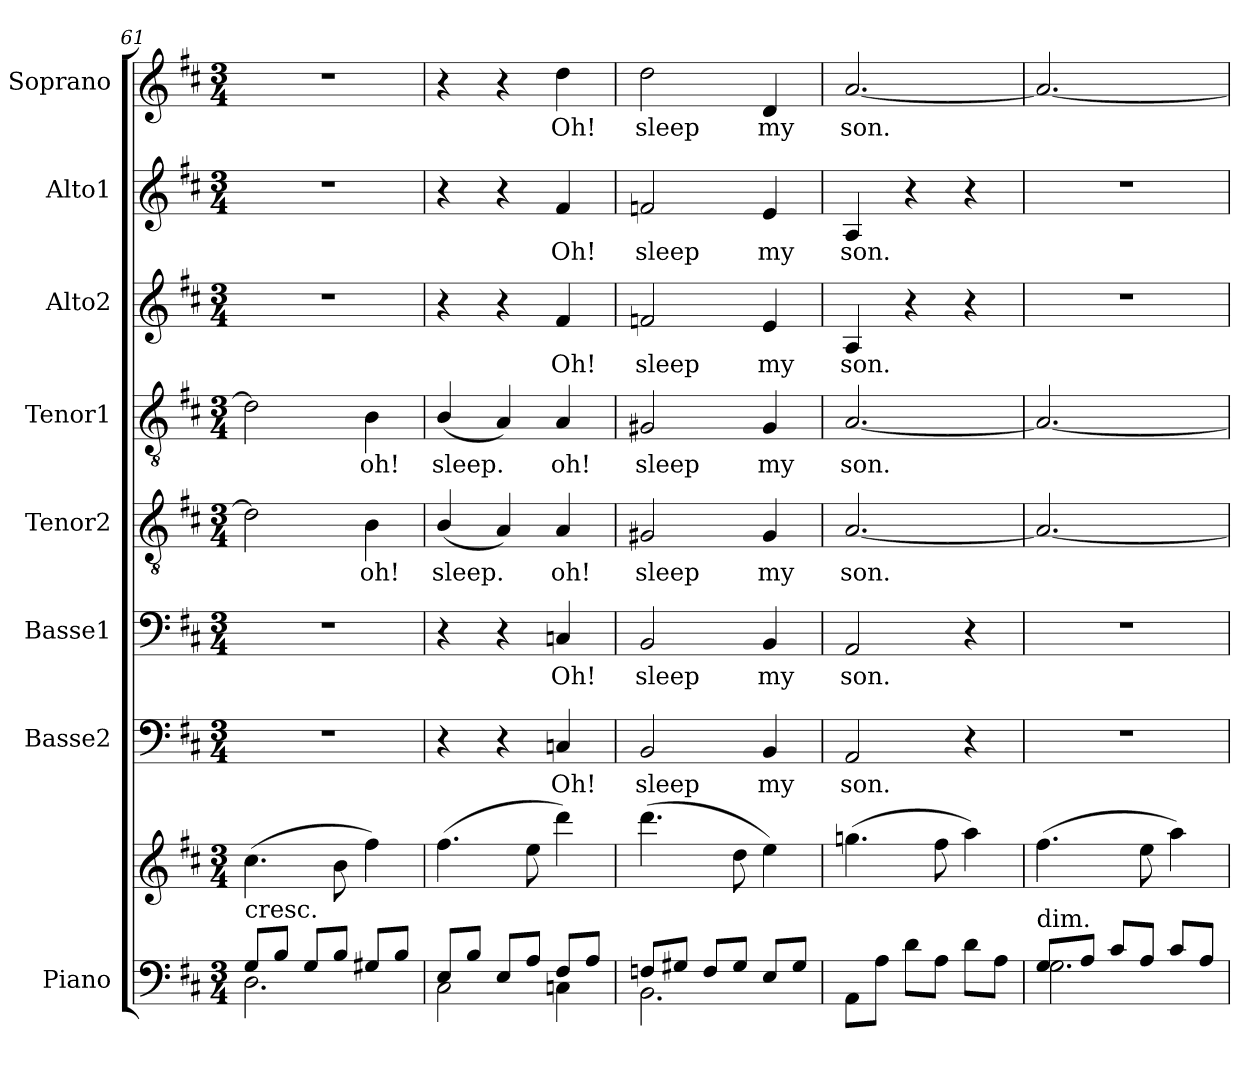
**kern	**kern	**kern	**text	**kern	**text	**kern	**text	**kern	**text	**kern	**text	**kern	**text	**kern	**text
*part8	*part8	*part7	*part7	*part6	*part6	*part5	*part5	*part4	*part4	*part3	*part3	*part2	*part2	*part1	*part1
*staff9	*staff8	*staff7	*staff7	*staff6	*staff6	*staff5	*staff5	*staff4	*staff4	*staff3	*staff3	*staff2	*staff2	*staff1	*staff1
*I"Piano	*	*I"Basse2	*	*I"Basse1	*	*I"Tenor2	*	*I"Tenor1	*	*I"Alto2	*	*I"Alto1	*	*I"Soprano	*
*I'Pno.	*	*I'B2.	*	*I'B1.	*	*I'T2.	*	*I'T1.	*	*I'A2.	*	*I'A1.	*	*I'S.	*
*clefF4	*clefG2	*clefF4	*	*clefF4	*	*clefGv2	*	*clefGv2	*	*clefG2	*	*clefG2	*	*clefG2	*
*k[f#c#]	*k[f#c#]	*k[f#c#]	*	*k[f#c#]	*	*k[f#c#]	*	*k[f#c#]	*	*k[f#c#]	*	*k[f#c#]	*	*k[f#c#]	*
*D:	*D:	*D:	*	*D:	*	*D:	*	*D:	*	*D:	*	*D:	*	*D:	*
*M3/4	*M3/4	*M3/4	*	*M3/4	*	*M3/4	*	*M3/4	*	*M3/4	*	*M3/4	*	*M3/4	*
=61	=61	=61	=61	=61	=61	=61	=61	=61	=61	=61	=61	=61	=61	=61	=61
*^	*	*	*	*	*	*	*	*	*	*	*	*	*	*	*
!LO:TX:a:t=cresc.	!	!	!	!	!	!	!	!	!	!	!	!	!	!	!	!
8G/L	2.D\	(>4.cc#\	2.r	.	2.r	.	2d\]	.	2d\]	.	2.r	.	2.r	.	2.r	.
8B/J	.	.	.	.	.	.	.	.	.	.	.	.	.	.	.	.
8G/L	.	.	.	.	.	.	.	.	.	.	.	.	.	.	.	.
8B/J	.	8b\	.	.	.	.	.	.	.	.	.	.	.	.	.	.
!	!	!	!	!	!	!	!	!LO:LY:b	!	!LO:LY:b	!	!	!	!	!	!
8G#X/L	.	4ff#\)	.	.	.	.	4B\	oh!	4B\	oh!	.	.	.	.	.	.
8B/J	.	.	.	.	.	.	.	.	.	.	.	.	.	.	.	.
=62	=62	=62	=62	=62	=62	=62	=62	=62	=62	=62	=62	=62	=62	=62	=62	=62
!	!	!	!	!	!	!	!	!LO:LY:b	!	!LO:LY:b	!	!	!	!	!	!
8E/L	2C#\	(>4.ff#\	4r	.	4r	.	(<4B/	sleep.	(<4B/	sleep.	4r	.	4r	.	4r	.
8B/J	.	.	.	.	.	.	.	.	.	.	.	.	.	.	.	.
8E/L	.	.	4r	.	4r	.	4A/)	.	4A/)	.	4r	.	4r	.	4r	.
8A/J	.	8ee\	.	.	.	.	.	.	.	.	.	.	.	.	.	.
!	!	!	!	!LO:LY:b	!	!LO:LY:b	!	!LO:LY:b	!	!LO:LY:b	!	!LO:LY:b	!	!LO:LY:b	!	!LO:LY:b
8F#/L	4Cn\	4ddd\)	4Cn/	Oh!	4Cn/	Oh!	4A/	oh!	4A/	oh!	4f#/	Oh!	4f#/	Oh!	4dd\	Oh!
8A/J	.	.	.	.	.	.	.	.	.	.	.	.	.	.	.	.
=63	=63	=63	=63	=63	=63	=63	=63	=63	=63	=63	=63	=63	=63	=63	=63	=63
!	!	!	!	!LO:LY:b	!	!LO:LY:b	!	!LO:LY:b	!	!LO:LY:b	!	!LO:LY:b	!	!LO:LY:b	!	!LO:LY:b
8Fn/L	2.BB\	(>4.ddd\	2BB/	sleep	2BB/	sleep	2G#X/	sleep	2G#X/	sleep	2fn/	sleep	2fn/	sleep	2dd\	sleep
8G#X/J	.	.	.	.	.	.	.	.	.	.	.	.	.	.	.	.
8F/L	.	.	.	.	.	.	.	.	.	.	.	.	.	.	.	.
8G#/J	.	8dd\	.	.	.	.	.	.	.	.	.	.	.	.	.	.
!	!	!	!	!LO:LY:b	!	!LO:LY:b	!	!LO:LY:b	!	!LO:LY:b	!	!LO:LY:b	!	!LO:LY:b	!	!LO:LY:b
8E/L	.	4ee\)	4BB/	my	4BB/	my	4G#/	my	4G#/	my	4e/	my	4e/	my	4d/	my
8G#/J	.	.	.	.	.	.	.	.	.	.	.	.	.	.	.	.
*v	*v	*	*	*	*	*	*	*	*	*	*	*	*	*	*	*
=64	=64	=64	=64	=64	=64	=64	=64	=64	=64	=64	=64	=64	=64	=64	=64
!	!	!	!LO:LY:b	!	!LO:LY:b	!	!LO:LY:b	!	!LO:LY:b	!	!LO:LY:b	!	!LO:LY:b	!	!LO:LY:b
8AA\L	(>4.ggn\	2AA/	son.	2AA/	son.	[<2.A/	son.	[<2.A/	son.	4A/	son.	4A/	son.	[<2.a/	son.
8A\J	.	.	.	.	.	.	.	.	.	.	.	.	.	.	.
8d\L	.	.	.	.	.	.	.	.	.	4r	.	4r	.	.	.
8A\J	8ff#\	.	.	.	.	.	.	.	.	.	.	.	.	.	.
8d\L	4aa\)	4r	.	4r	.	.	.	.	.	4r	.	4r	.	.	.
8A\J	.	.	.	.	.	.	.	.	.	.	.	.	.	.	.
=65	=65	=65	=65	=65	=65	=65	=65	=65	=65	=65	=65	=65	=65	=65	=65
*^	*	*	*	*	*	*	*	*	*	*	*	*	*	*	*
!LO:TX:a:t=dim.	!	!	!	!	!	!	!	!	!	!	!	!	!	!	!	!
8G/L	2.G\	(>4.ff#\	2.r	.	2.r	.	2.A/_	.	2.A/_	.	2.r	.	2.r	.	2.a/_	.
8A/J	.	.	.	.	.	.	.	.	.	.	.	.	.	.	.	.
8c#/L	.	.	.	.	.	.	.	.	.	.	.	.	.	.	.	.
8A/J	.	8ee\	.	.	.	.	.	.	.	.	.	.	.	.	.	.
8c#/L	.	4aa\)	.	.	.	.	.	.	.	.	.	.	.	.	.	.
8A/J	.	.	.	.	.	.	.	.	.	.	.	.	.	.	.	.
*v	*v	*	*	*	*	*	*	*	*	*	*	*	*	*	*	*
=	=	=	=	=	=	=	=	=	=	=	=	=	=	=	=
*-	*-	*-	*-	*-	*-	*-	*-	*-	*-	*-	*-	*-	*-	*-	*-
